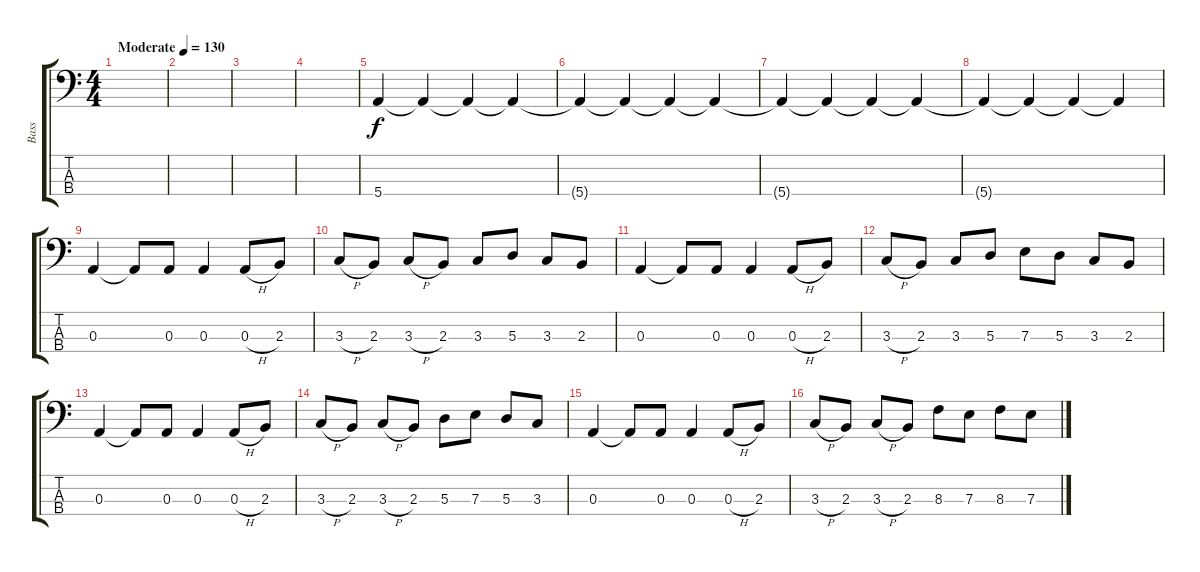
\track ("Bass" "Bass") {instrument electricbasspick}
\staff {score tabs}
\tuning (G2 D2 A1 E1) {hide}
\ts (4 4)
\tempo (130 "Moderate")
\clef f4
\ks c
|
|
|
|
5.4.4 5.4{t}.4 5.4{t}.4 5.4{t}.4 |
5.4{t}.4 5.4{t}.4 5.4{t}.4 5.4{t}.4 |
5.4{t}.4 5.4{t}.4 5.4{t}.4 5.4{t}.4 |
5.4{t}.4 5.4{t}.4 5.4{t}.4 5.4{t}.4 |
0.3.4 0.3{t}.8 0.3.8 0.3.4 0.3{h}.8 2.3.8 |
3.3{h}.8 2.3.8 3.3{h}.8 2.3.8 3.3.8 5.3.8 3.3.8 2.3.8 |
0.3.4 0.3{t}.8 0.3.8 0.3.4 0.3{h}.8 2.3.8 |
3.3{h}.8 2.3.8 3.3.8 5.3.8 7.3.8 5.3.8 3.3.8 2.3.8 |
0.3.4 0.3{t}.8 0.3.8 0.3.4 0.3{h}.8 2.3.8 |
3.3{h}.8 2.3.8 3.3{h}.8 2.3.8 5.3.8 7.3.8 5.3.8 3.3.8 |
0.3.4 0.3{t}.8 0.3.8 0.3.4 0.3{h}.8 2.3.8 |
3.3{h}.8 2.3.8 3.3{h}.8 2.3.8 8.3.8 7.3.8 8.3.8 7.3.8
